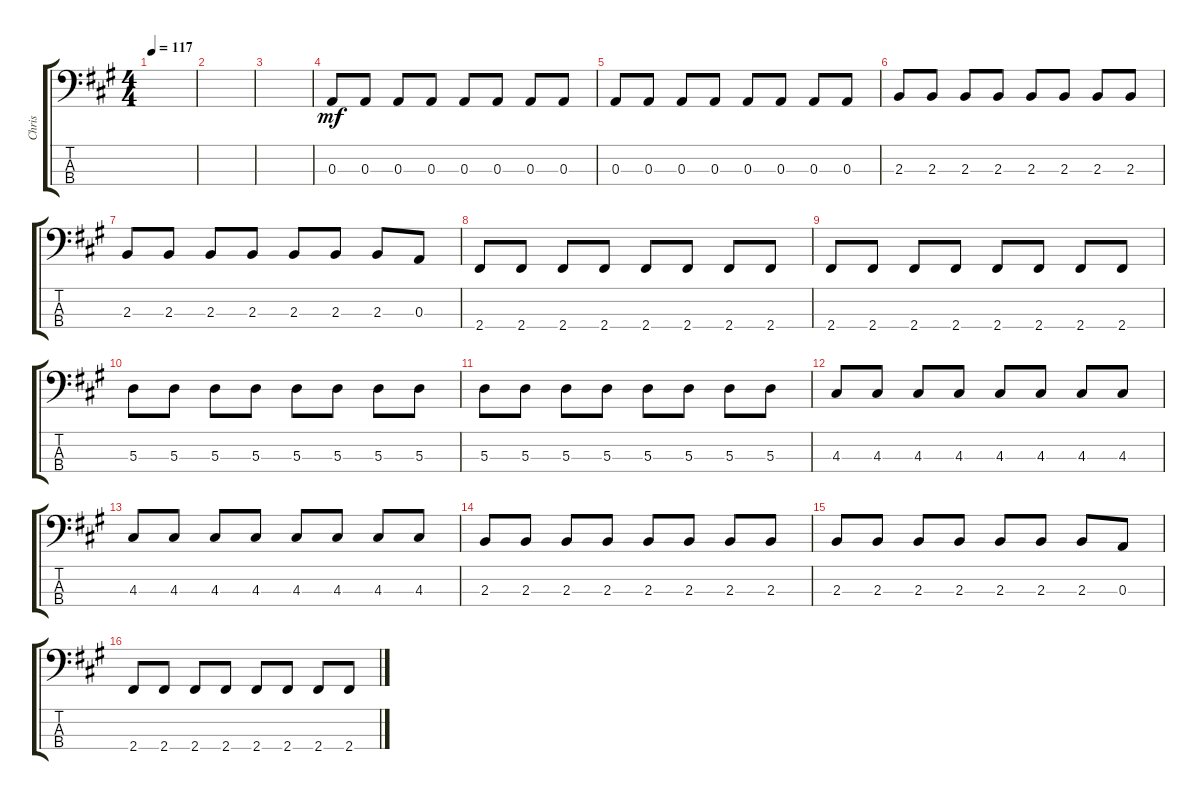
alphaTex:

\track ("Chris" "Chris") {instrument electricbassfinger}
\staff {score tabs}
\tuning (G2 D2 A1 E1) {hide}
\ts (4 4)
\tempo 117
\clef f4
\ks a
|
|
|
0.3.8{dy mf} 0.3.8 0.3.8 0.3.8 0.3.8 0.3.8 0.3.8 0.3.8 |
0.3.8 0.3.8 0.3.8 0.3.8 0.3.8 0.3.8 0.3.8 0.3.8 |
2.3.8 2.3.8 2.3.8 2.3.8 2.3.8 2.3.8 2.3.8 2.3.8 |
2.3.8 2.3.8 2.3.8 2.3.8 2.3.8 2.3.8 2.3.8 0.3.8 |
2.4.8 2.4.8 2.4.8 2.4.8 2.4.8 2.4.8 2.4.8 2.4.8 |
2.4.8 2.4.8 2.4.8 2.4.8 2.4.8 2.4.8 2.4.8 2.4.8 |
5.3.8 5.3.8 5.3.8 5.3.8 5.3.8 5.3.8 5.3.8 5.3.8 |
5.3.8 5.3.8 5.3.8 5.3.8 5.3.8 5.3.8 5.3.8 5.3.8 |
4.3.8 4.3.8 4.3.8 4.3.8 4.3.8 4.3.8 4.3.8 4.3.8 |
4.3.8 4.3.8 4.3.8 4.3.8 4.3.8 4.3.8 4.3.8 4.3.8 |
2.3.8 2.3.8 2.3.8 2.3.8 2.3.8 2.3.8 2.3.8 2.3.8 |
2.3.8 2.3.8 2.3.8 2.3.8 2.3.8 2.3.8 2.3.8 0.3.8 |
2.4.8 2.4.8 2.4.8 2.4.8 2.4.8 2.4.8 2.4.8 2.4.8
